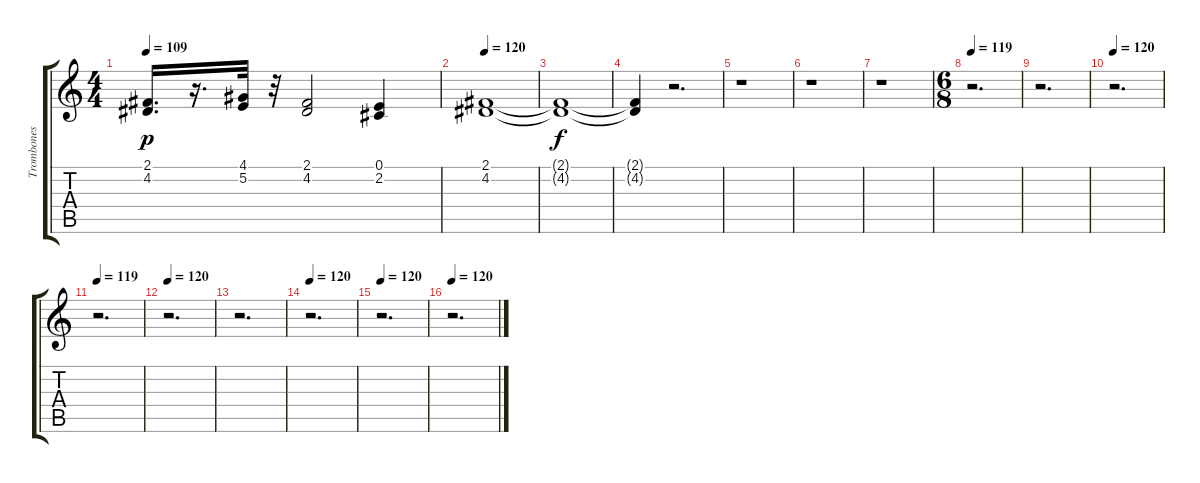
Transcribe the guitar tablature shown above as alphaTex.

\track ("Trombones" "Trombones") {instrument pizzicatostrings}
\staff {score tabs}
\tuning (E4 B3 G3 D3 A2 E2) {hide}
\ts (4 4)
\tempo 109
\clef g2
\ks c
(2.1 4.2).16{d dy p} r.16{d} (4.1 5.2).32 r.32 (2.1 4.2).2 (0.1 2.2).4 |
\tempo 120
(2.1 4.2).1 |
(2.1{t} 4.2{t}).1{dy f} |
(2.1{t} 4.2{t}).4 r.2{d} |
r.1 |
r.1 |
r.1 |
\ts (6 8)
\tempo 119
r.2{d} |
r.2{d} |
\tempo 120
r.2{d} |
\tempo 119
r.2{d} |
\tempo 120
r.2{d} |
r.2{d} |
\tempo 120
r.2{d} |
\tempo 120
r.2{d} |
\tempo 120
r.2{d}
